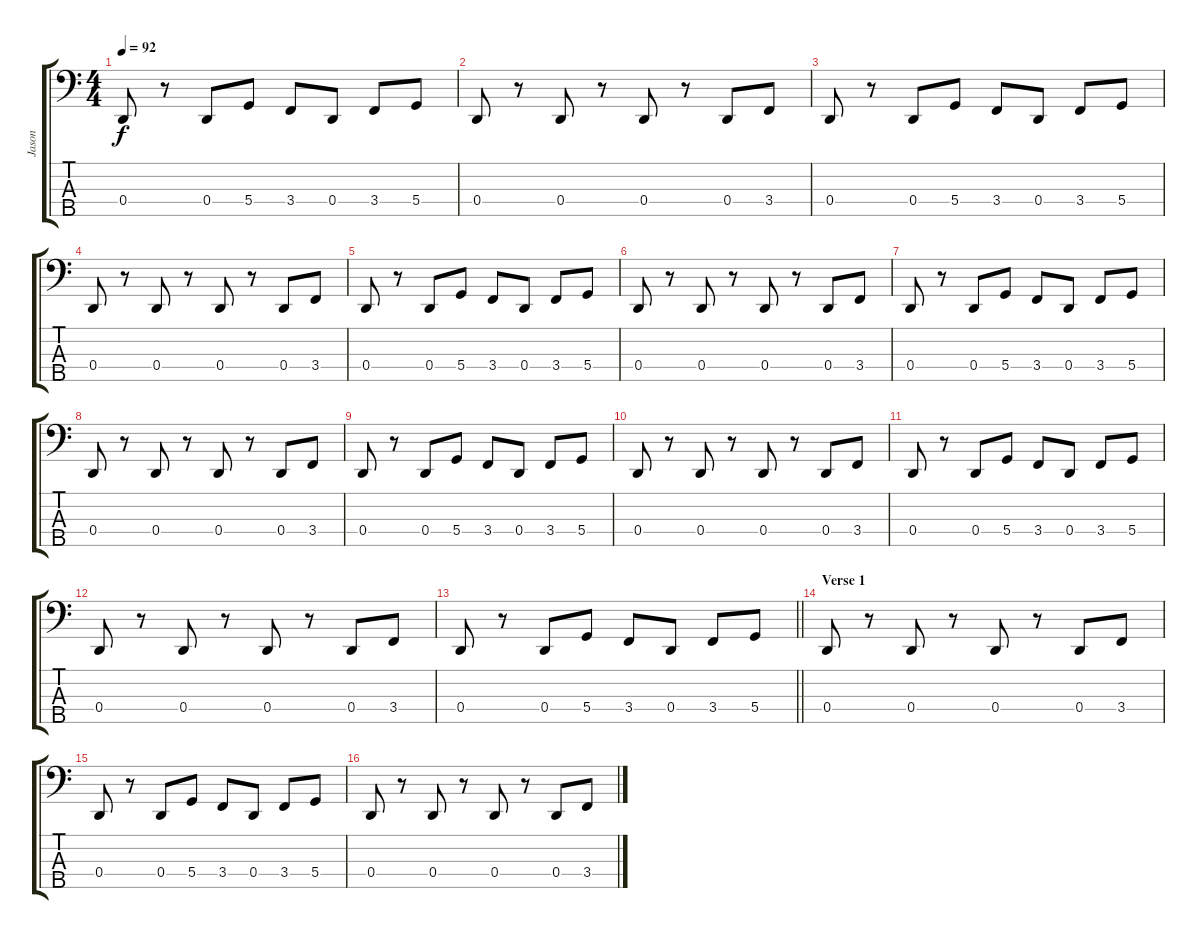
\track ("Jason" "Jason") {instrument electricbassfinger}
\staff {score tabs}
\tuning (F2 C2 G1 D1 A0) {hide}
\ts (4 4)
\tempo 92
\clef f4
\ks c
0.4.8{dy f} r.8 0.4.8 5.4.8 3.4.8 0.4.8 3.4.8 5.4.8 |
0.4.8 r.8 0.4.8 r.8 0.4.8 r.8 0.4.8 3.4.8 |
0.4.8 r.8 0.4.8 5.4.8 3.4.8 0.4.8 3.4.8 5.4.8 |
0.4.8 r.8 0.4.8 r.8 0.4.8 r.8 0.4.8 3.4.8 |
0.4.8 r.8 0.4.8 5.4.8 3.4.8 0.4.8 3.4.8 5.4.8 |
0.4.8 r.8 0.4.8 r.8 0.4.8 r.8 0.4.8 3.4.8 |
0.4.8 r.8 0.4.8 5.4.8 3.4.8 0.4.8 3.4.8 5.4.8 |
0.4.8 r.8 0.4.8 r.8 0.4.8 r.8 0.4.8 3.4.8 |
0.4.8 r.8 0.4.8 5.4.8 3.4.8 0.4.8 3.4.8 5.4.8 |
0.4.8 r.8 0.4.8 r.8 0.4.8 r.8 0.4.8 3.4.8 |
0.4.8 r.8 0.4.8 5.4.8 3.4.8 0.4.8 3.4.8 5.4.8 |
0.4.8 r.8 0.4.8 r.8 0.4.8 r.8 0.4.8 3.4.8 |
\barLineRight lightlight
0.4.8 r.8 0.4.8 5.4.8 3.4.8 0.4.8 3.4.8 5.4.8 |
\section ("" "Verse 1")
0.4.8 r.8 0.4.8 r.8 0.4.8 r.8 0.4.8 3.4.8 |
0.4.8 r.8 0.4.8 5.4.8 3.4.8 0.4.8 3.4.8 5.4.8 |
0.4.8 r.8 0.4.8 r.8 0.4.8 r.8 0.4.8 3.4.8
